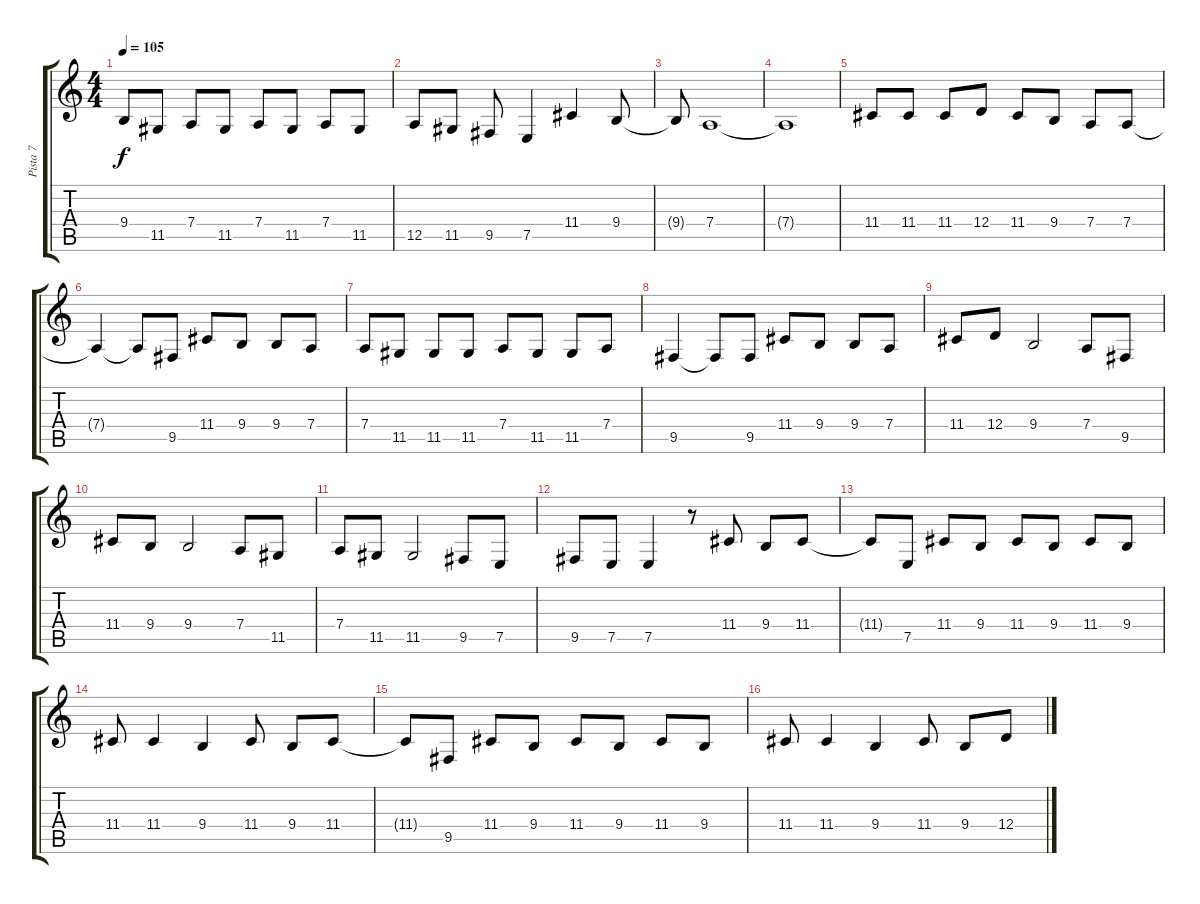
\track ("Pista 7" "Pista 7") {instrument violin}
\staff {score tabs}
\tuning (E4 B3 G3 D3 A2 E2) {hide}
\ts (4 4)
\tempo 105
\clef g2
\ks c
9.4{t}.8{dy f} 11.5.8 7.4.8 11.5.8 7.4.8 11.5.8 7.4.8 11.5.8 |
12.5.8 11.5.8 9.5.8 7.5.4 11.4.4 9.4.8 |
9.4{t}.8 7.4.1{volume 3} |
7.4{t}.1 |
11.4.8{volume 16} 11.4.8 11.4.8 12.4.8 11.4.8 9.4.8 7.4.8 7.4.8 |
7.4{t}.4 7.4{t}.8 9.5.8 11.4.8 9.4.8 9.4.8 7.4.8 |
7.4.8 11.5.8 11.5.8 11.5.8 7.4.8 11.5.8 11.5.8 7.4.8 |
9.5.4 9.5{t}.8 9.5.8 11.4.8 9.4.8 9.4.8 7.4.8 |
11.4.8 12.4.8 9.4.2 7.4.8 9.5.8 |
11.4.8 9.4.8 9.4.2 7.4.8 11.5.8 |
7.4.8 11.5.8 11.5.2 9.5.8 7.5.8 |
9.5.8 7.5.8 7.5.4 r.8 11.4.8 9.4.8 11.4.8 |
11.4{t}.8 7.5.8 11.4.8 9.4.8 11.4.8 9.4.8 11.4.8 9.4.8 |
11.4.8 11.4.4 9.4.4 11.4.8 9.4.8 11.4.8 |
11.4{t}.8 9.5.8 11.4.8 9.4.8 11.4.8 9.4.8 11.4.8 9.4.8 |
11.4.8 11.4.4 9.4.4 11.4.8 9.4.8 12.4.8
